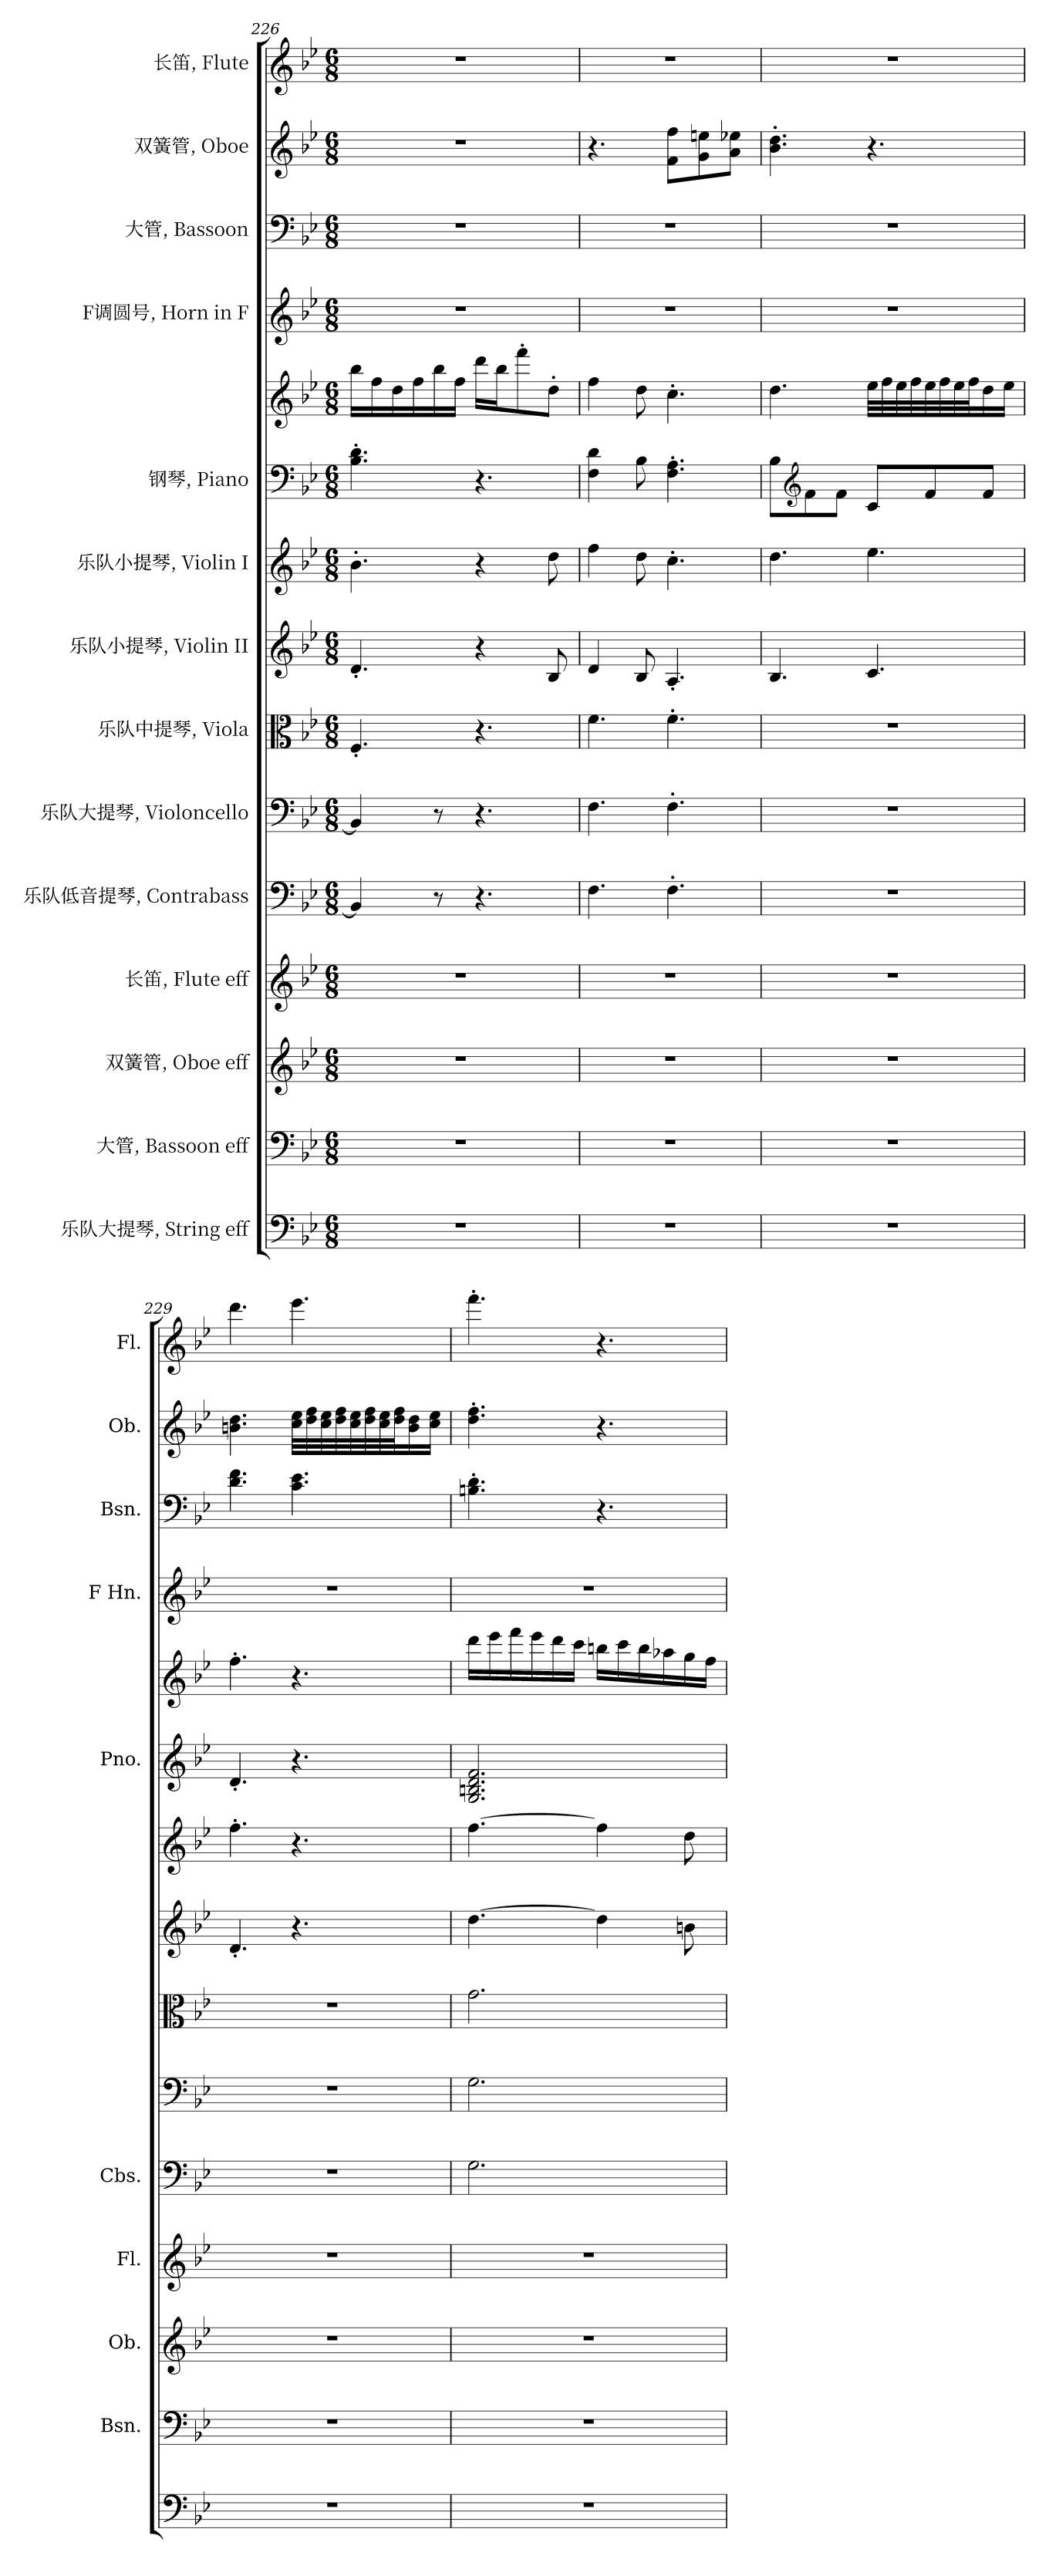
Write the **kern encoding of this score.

**kern	**kern	**kern	**kern	**kern	**kern	**kern	**kern	**kern	**kern	**kern	**kern	**kern	**kern	**kern
*part14	*part13	*part12	*part11	*part10	*part9	*part8	*part7	*part6	*part5	*part5	*part4	*part3	*part2	*part1
*staff15	*staff14	*staff13	*staff12	*staff11	*staff10	*staff9	*staff8	*staff7	*staff6	*staff5	*staff4	*staff3	*staff2	*staff1
*I"乐队大提琴, String eff	*I"大管, Bassoon eff	*I"双簧管, Oboe eff	*I"长笛, Flute eff	*I"乐队低音提琴, Contrabass	*I"乐队大提琴, Violoncello	*I"乐队中提琴, Viola	*I"乐队小提琴, Violin II	*I"乐队小提琴, Violin I	*I"钢琴, Piano	*	*I"F调圆号, Horn in F	*I"大管, Bassoon	*I"双簧管, Oboe	*I"长笛, Flute
*	*I'Bsn.	*I'Ob.	*I'Fl.	*I'Cbs.	*	*	*	*	*I'Pno.	*	*I'F Hn.	*I'Bsn.	*I'Ob.	*I'Fl.
!!LO:PB:g=z
*clefF4	*clefF4	*clefG2	*clefG2	*clefF4	*clefF4	*clefC3	*clefG2	*clefG2	*clefF4	*clefG2	*clefG2	*clefF4	*clefG2	*clefG2
*	*	*	*	*ITrd7c12	*	*	*	*	*	*	*ITrd4c7	*	*	*
*k[b-e-]	*k[b-e-]	*k[b-e-]	*k[b-e-]	*k[b-e-]	*k[b-e-]	*k[b-e-]	*k[b-e-]	*k[b-e-]	*k[b-e-]	*k[b-e-]	*k[b-e-a-]	*k[b-e-]	*k[b-e-]	*k[b-e-]
*M6/8	*M6/8	*M6/8	*M6/8	*M6/8	*M6/8	*M6/8	*M6/8	*M6/8	*M6/8	*M6/8	*M6/8	*M6/8	*M6/8	*M6/8
=226	=226	=226	=226	=226	=226	=226	=226	=226	=226	=226	=226	=226	=226	=226
2.r	2.r	2.r	2.r	4BBB-/]	4BB-/]	4.F'/	4.d'/	4.b-'\	4.B-\' 4.d\'	16bb-\LL	2.r	2.r	2.r	2.r
.	.	.	.	.	.	.	.	.	.	16ff\	.	.	.	.
.	.	.	.	.	.	.	.	.	.	16dd\	.	.	.	.
.	.	.	.	.	.	.	.	.	.	16ff\	.	.	.	.
.	.	.	.	8r	8r	.	.	.	.	16bb-\	.	.	.	.
.	.	.	.	.	.	.	.	.	.	16ff\JJ	.	.	.	.
.	.	.	.	4.r	4.r	4.r	4r	4r	4.r	16ddd\LL	.	.	.	.
.	.	.	.	.	.	.	.	.	.	16bb-\J	.	.	.	.
.	.	.	.	.	.	.	.	.	.	8fff'\	.	.	.	.
.	.	.	.	.	.	.	8B-/	8dd\	.	8dd'\J	.	.	.	.
=227	=227	=227	=227	=227	=227	=227	=227	=227	=227	=227	=227	=227	=227	=227
2.r	2.r	2.r	2.r	4.FF\	4.F\	4.f\	4d/	4ff\	4F\ 4d\	4ff\	2.r	2.r	4.r	2.r
.	.	.	.	.	.	.	8B-/	8dd\	8B-\	8dd\	.	.	.	.
.	.	.	.	4.FF'\	4.F'\	4.f'\	4.A'/	4.cc'\	4.F\' 4.A\'	4.cc'\	.	.	8f\ 8ff\L	.
.	.	.	.	.	.	.	.	.	.	.	.	.	8g\ 8een\	.
.	.	.	.	.	.	.	.	.	.	.	.	.	8a\ 8ee-X\J	.
=228	=228	=228	=228	=228	=228	=228	=228	=228	=228	=228	=228	=228	=228	=228
2.r	2.r	2.r	2.r	2.r	2.r	2.r	4.B-/	4.dd\	8B-\L	4.dd\	2.r	2.r	4.b-\' 4.dd\'	2.r
*	*	*	*	*	*	*	*	*	*clefG2	*	*	*	*	*
.	.	.	.	.	.	.	.	.	8f\	.	.	.	.	.
.	.	.	.	.	.	.	.	.	8f\J	.	.	.	.	.
.	.	.	.	.	.	.	4.c/	4.ee-\	8c/L	32ee-\LLL	.	.	4.r	.
.	.	.	.	.	.	.	.	.	.	32ff\	.	.	.	.
.	.	.	.	.	.	.	.	.	.	32ee-\	.	.	.	.
.	.	.	.	.	.	.	.	.	.	32ff\	.	.	.	.
.	.	.	.	.	.	.	.	.	8f/	32ee-\	.	.	.	.
.	.	.	.	.	.	.	.	.	.	32ff\	.	.	.	.
.	.	.	.	.	.	.	.	.	.	32ee-\	.	.	.	.
.	.	.	.	.	.	.	.	.	.	32ff\J	.	.	.	.
.	.	.	.	.	.	.	.	.	8f/J	16dd\	.	.	.	.
.	.	.	.	.	.	.	.	.	.	16ee-\JJ	.	.	.	.
!!LO:PB:g=z
=229	=229	=229	=229	=229	=229	=229	=229	=229	=229	=229	=229	=229	=229	=229
2.r	2.r	2.r	2.r	2.r	2.r	2.r	4.d'/	4.ff'\	4.d'/	4.ff'\	2.r	4.d\ 4.f\	4.bn\ 4.dd\	4.ddd\
.	.	.	.	.	.	.	4.r	4.r	4.r	4.r	.	4.c\ 4.e-\	32cc\ 32ee-\LLL	4.eee-\
.	.	.	.	.	.	.	.	.	.	.	.	.	32dd\ 32ff\	.
.	.	.	.	.	.	.	.	.	.	.	.	.	32cc\ 32ee-\	.
.	.	.	.	.	.	.	.	.	.	.	.	.	32dd\ 32ff\	.
.	.	.	.	.	.	.	.	.	.	.	.	.	32cc\ 32ee-\	.
.	.	.	.	.	.	.	.	.	.	.	.	.	32dd\ 32ff\	.
.	.	.	.	.	.	.	.	.	.	.	.	.	32cc\ 32ee-\	.
.	.	.	.	.	.	.	.	.	.	.	.	.	32dd\ 32ff\J	.
.	.	.	.	.	.	.	.	.	.	.	.	.	16b\ 16dd\	.
.	.	.	.	.	.	.	.	.	.	.	.	.	16cc\ 16ee-\JJ	.
=230	=230	=230	=230	=230	=230	=230	=230	=230	=230	=230	=230	=230	=230	=230
2.r	2.r	2.r	2.r	2.GG\	2.G\	2.g\	[4.dd\	[4.ff\	2.G/ 2.Bn/ 2.d/ 2.f/	16ddd\LL	2.r	4.Bn\' 4.d\'	4.dd\' 4.ff\'	4.fff'\
.	.	.	.	.	.	.	.	.	.	16eee-\	.	.	.	.
.	.	.	.	.	.	.	.	.	.	16fff\	.	.	.	.
.	.	.	.	.	.	.	.	.	.	16eee-\	.	.	.	.
.	.	.	.	.	.	.	.	.	.	16ddd\	.	.	.	.
.	.	.	.	.	.	.	.	.	.	16ccc\JJ	.	.	.	.
.	.	.	.	.	.	.	4dd\]	4ff\]	.	16bbn\LL	.	4.r	4.r	4.r
.	.	.	.	.	.	.	.	.	.	16ccc\	.	.	.	.
.	.	.	.	.	.	.	.	.	.	16bb\	.	.	.	.
.	.	.	.	.	.	.	.	.	.	16aa-X\	.	.	.	.
.	.	.	.	.	.	.	8bn\	8dd\	.	16gg\	.	.	.	.
.	.	.	.	.	.	.	.	.	.	16ff\JJ	.	.	.	.
=	=	=	=	=	=	=	=	=	=	=	=	=	=	=
*-	*-	*-	*-	*-	*-	*-	*-	*-	*-	*-	*-	*-	*-	*-
